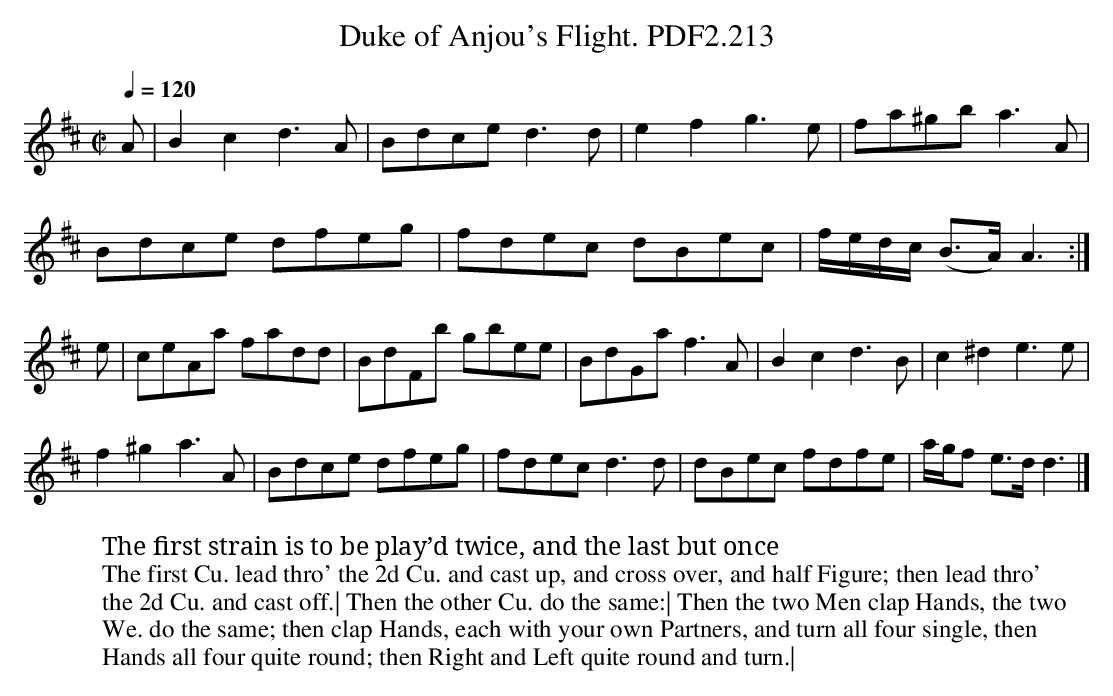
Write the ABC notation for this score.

X:1
T:Duke of Anjou's Flight. PDF2.213
M:C|
L:1/8
Q:1/4=120
K:D
A|B2c2d3A|Bdce d3d|e2f2g3e|fa^gb a3A|
Bdce dfeg|fdec dBec|f/e/d/c/ (B>A)A3:|
e|ceAa fadd|BdFb gbee|BdGa f3A|B2c2d3B|c2^d2e3e|
f2^g2a3A|Bdce dfeg|fdec d3d|dBec fdfe|a/g/f e>dd3|]
W:The first strain is to be play’d twice, and the last but once
W:The first Cu. lead thro' the 2d Cu. and cast up, and cross over, and half Figure; then lead thro'
W:the 2d Cu. and cast off.| Then the other Cu. do the same:| Then the two Men clap Hands, the two
W:We. do the same; then clap Hands, each with your own Partners, and turn all four single, then
W:Hands all four quite round; then Right and Left quite round and turn.|
